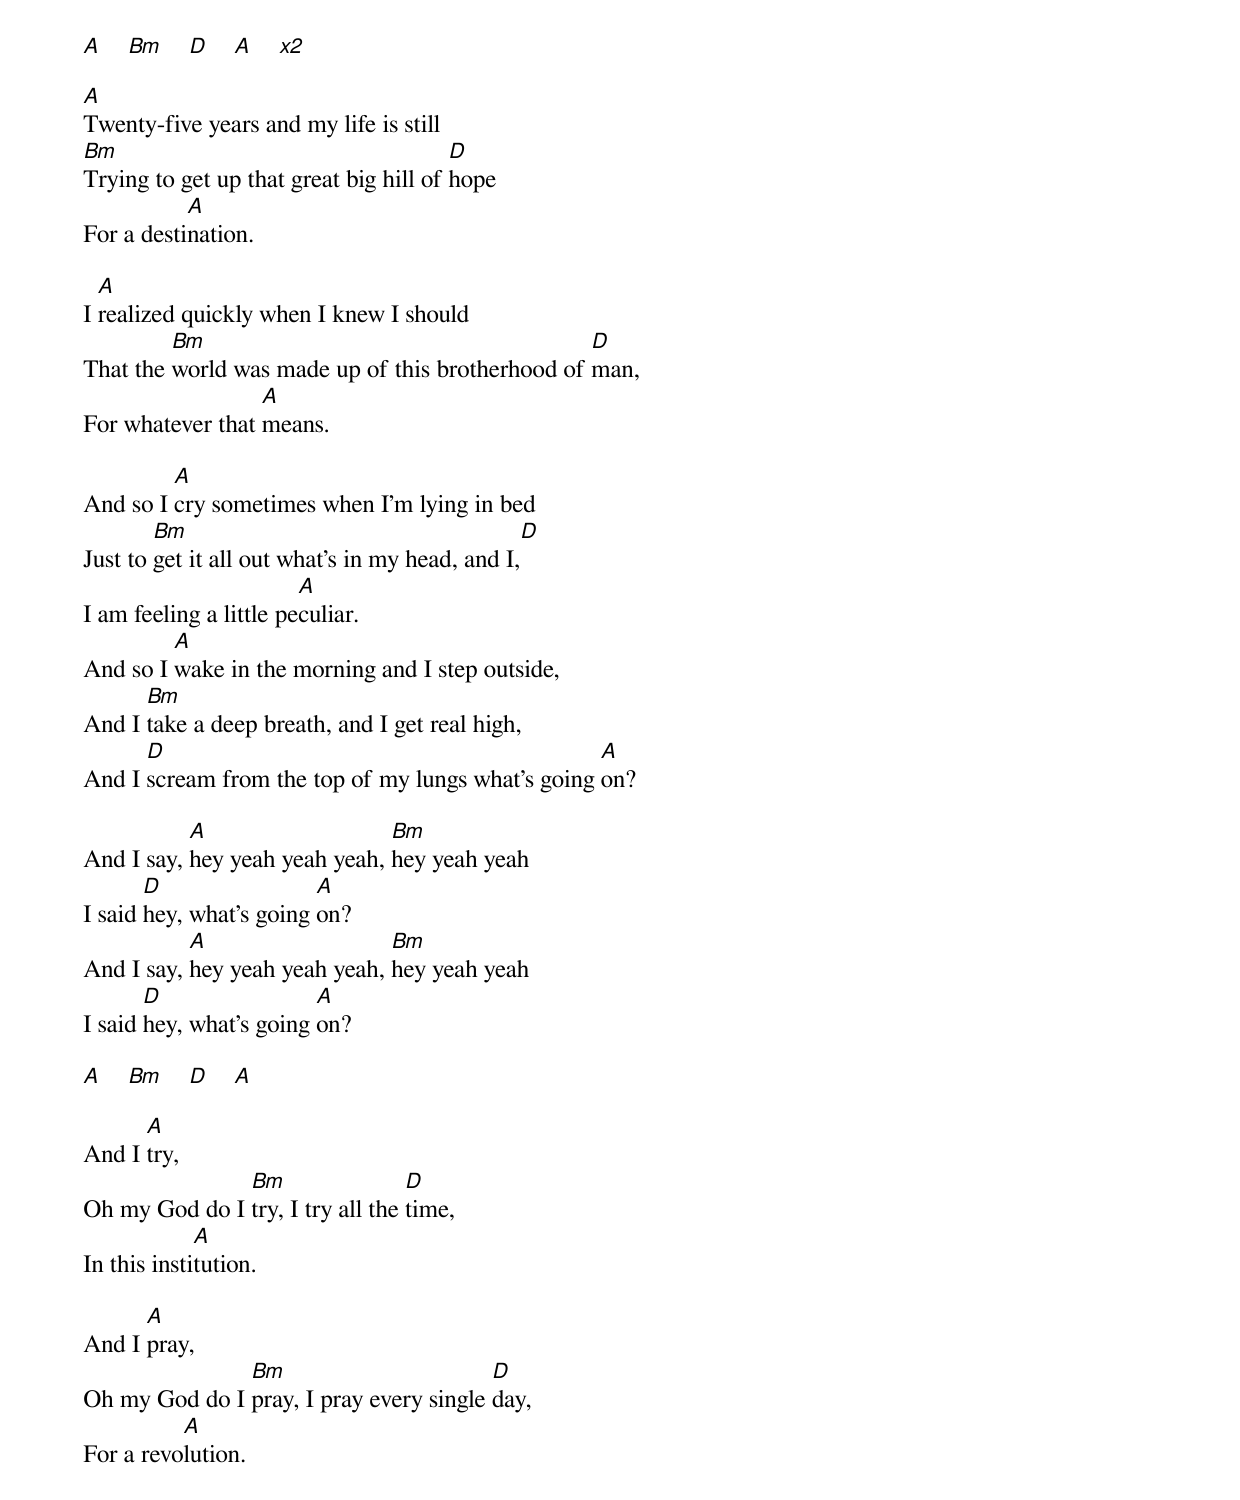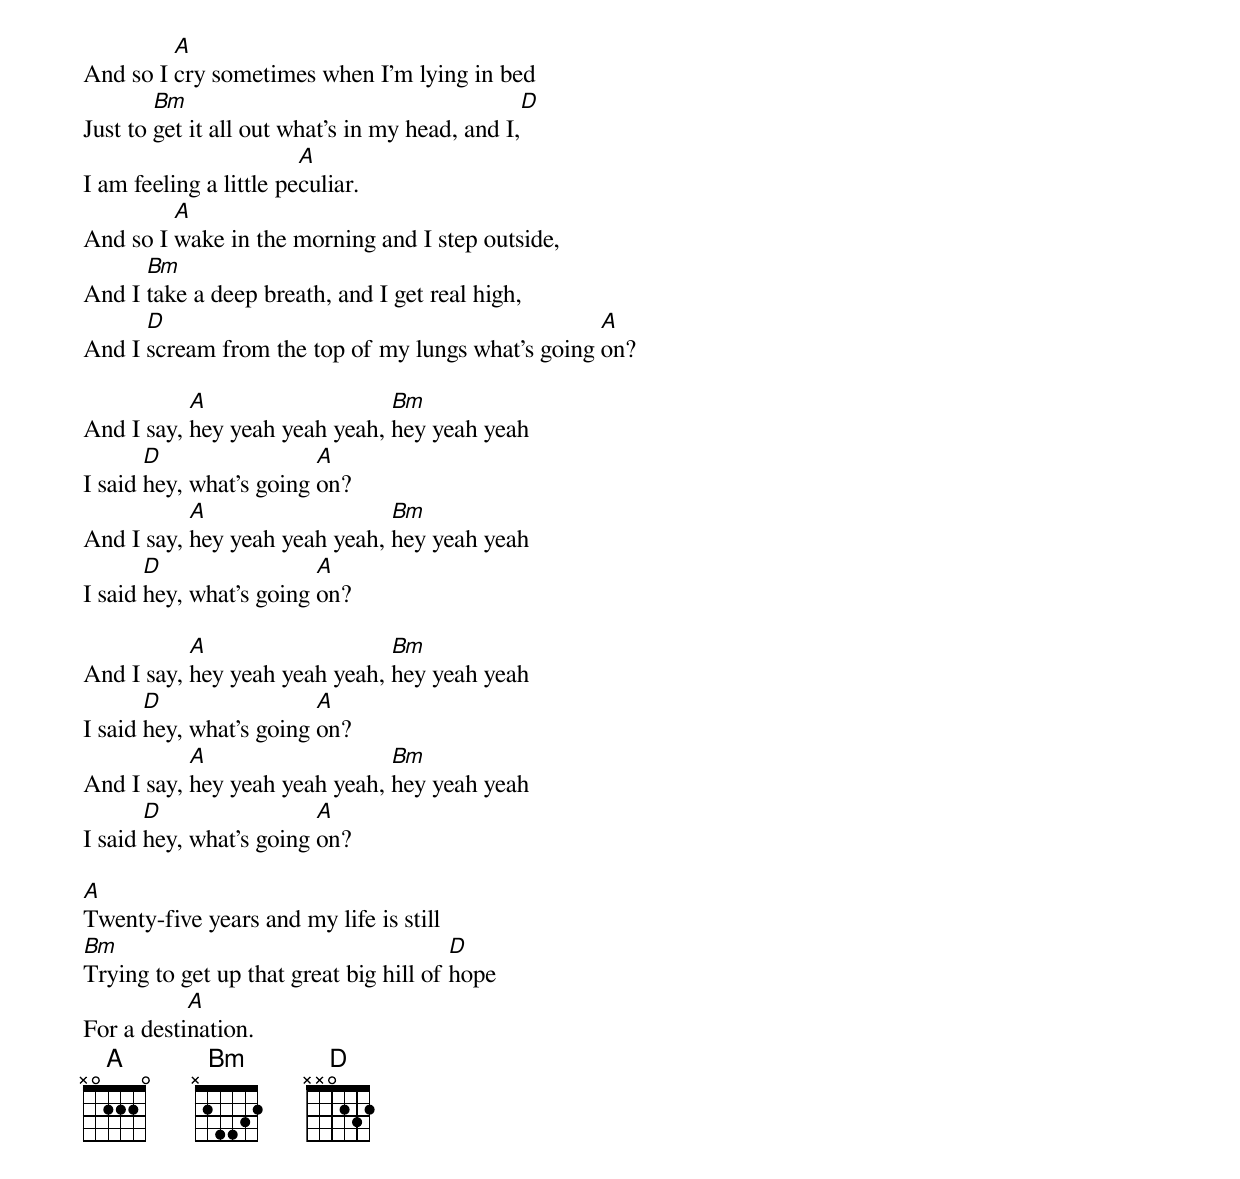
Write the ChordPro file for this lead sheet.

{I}
[A]    [Bm]    [D]    [A]    [x2]

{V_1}
[A]Twenty-five years and my life is still
[Bm]Trying to get up that great big hill of [D]hope
For a desti[A]nation.

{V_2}
I [A]realized quickly when I knew I should
That the [Bm]world was made up of this brotherhood of [D]man,
For whatever that [A]means.

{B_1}
And so I [A]cry sometimes when I'm lying in bed
Just to [Bm]get it all out what's in my head, and I,[D]
I am feeling a little pe[A]culiar.
And so I [A]wake in the morning and I step outside,
And I [Bm]take a deep breath, and I get real high,
And I [D]scream from the top of my lungs what's going [A]on?

{C}
And I say, [A]hey yeah yeah yeah, [Bm]hey yeah yeah
I said [D]hey, what's going [A]on?
And I say, [A]hey yeah yeah yeah, [Bm]hey yeah yeah
I said [D]hey, what's going [A]on?

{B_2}
[A]    [Bm]    [D]    [A]

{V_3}
And I [A]try,
Oh my God do I [Bm]try, I try all the [D]time,
In this insti[A]tution.

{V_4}
And I [A]pray,
Oh my God do I [Bm]pray, I pray every single [D]day,
For a revo[A]lution.

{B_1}
And so I [A]cry sometimes when I'm lying in bed
Just to [Bm]get it all out what's in my head, and I,[D]
I am feeling a little pe[A]culiar.
And so I [A]wake in the morning and I step outside,
And I [Bm]take a deep breath, and I get real high,
And I [D]scream from the top of my lungs what's going [A]on?

{C}
And I say, [A]hey yeah yeah yeah, [Bm]hey yeah yeah
I said [D]hey, what's going [A]on?
And I say, [A]hey yeah yeah yeah, [Bm]hey yeah yeah
I said [D]hey, what's going [A]on?

{C}
And I say, [A]hey yeah yeah yeah, [Bm]hey yeah yeah
I said [D]hey, what's going [A]on?
And I say, [A]hey yeah yeah yeah, [Bm]hey yeah yeah
I said [D]hey, what's going [A]on?

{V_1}
[A]Twenty-five years and my life is still
[Bm]Trying to get up that great big hill of [D]hope
For a desti[A]nation.
